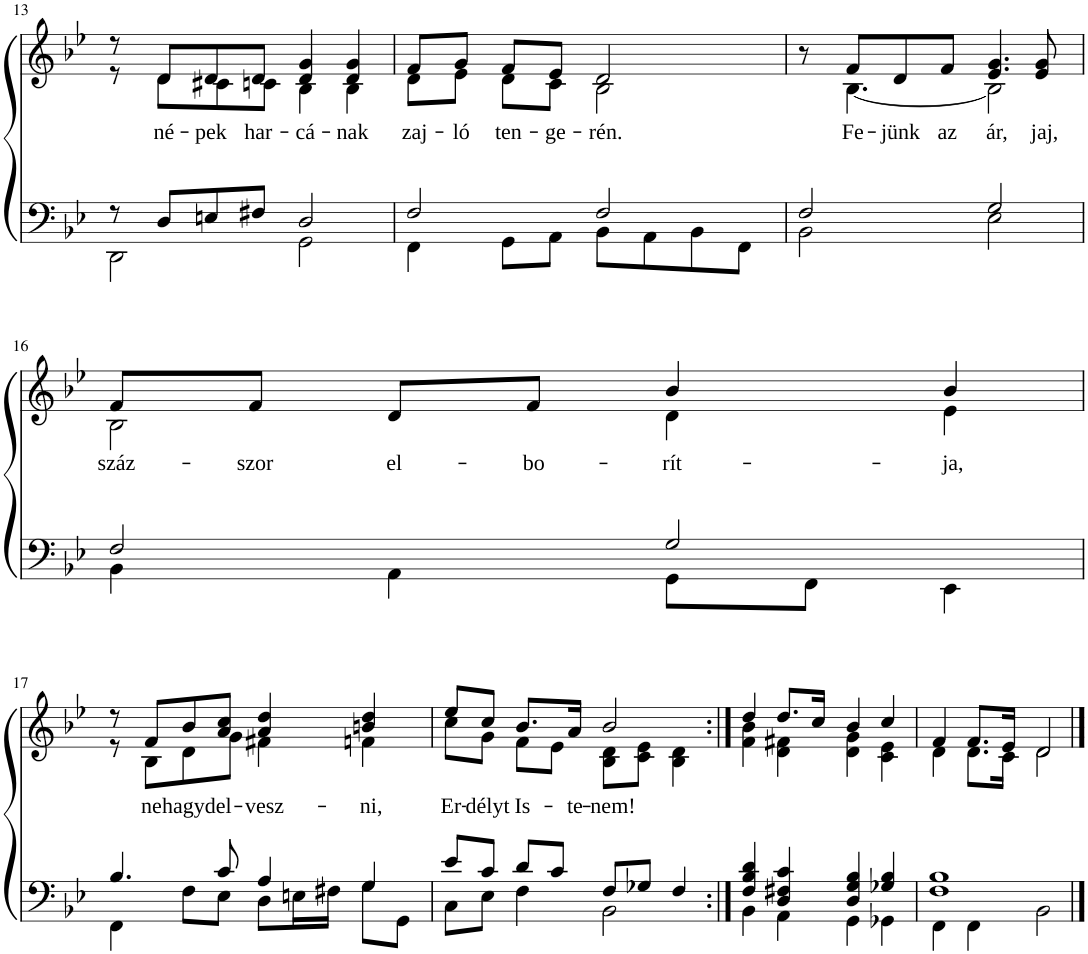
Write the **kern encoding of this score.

**kern	**kern	**text
*part1	*part1	*part1
*staff2	*staff1	*staff1
*I"Organ + Voice	*	*
!!LO:PB:g=z
*clefF4	*clefG2	*
*k[b-e-]	*k[b-e-]	*
*M4/4	*M4/4	*
=13	=13	=13
*^	*^	*
8r	2DD\	8r	8r	.
!	!	!	!	!LO:LY:b
8D/L	.	8d/L	8d\L	né-
!	!	!	!	!LO:LY:b
8En/	.	8d/	8c#X\	-pek
!	!	!	!	!LO:LY:b
8F#X/J	.	8d/J	8cn\J	har-
!	!	!	!	!LO:LY:b
2D/	2GG\	4d/ 4g/	4B-\	-cá-
!	!	!	!	!LO:LY:b
.	.	4d/ 4g/	4B-\	-nak
=14	=14	=14	=14	=14
!	!	!	!	!LO:LY:b
2F/	4FF\	8f/L	8d\L	zaj-
!	!	!	!	!LO:LY:b
.	.	8g/J	8e-\J	-ló
!	!	!	!	!LO:LY:b
.	8GG\L	8f/L	8d\L	ten-
!	!	!	!	!LO:LY:b
.	8AA\J	8e-/J	8c\J	-ge-
!	!	!	!	!LO:LY:b
2F/	8BB-\L	2d/	2B-\	-rén.
.	8AA\	.	.	.
.	8BB-\	.	.	.
.	8FF\J	.	.	.
=15	=15	=15	=15	=15
2F/	2BB-\	8r	8ryy	.
!	!	!	!	!LO:LY:b
.	.	8f/L	[4.B-\	Fe-
!	!	!	!	!LO:LY:b
.	.	8d/	.	-jünk
!	!	!	!	!LO:LY:b
.	.	8f/J	.	az
!	!	!	!	!LO:LY:b
2G/	2E-\	4.e-/ 4.g/	2B-\]	ár,
!	!	!	!	!LO:LY:b
.	.	8e-/ 8g/	.	jaj,
!!LO:LB:g=z	!!
=16	=16	=16	=16	=16
!	!	!	!	!LO:LY:b
2F/	4BB-\	8f/L	2B-\	száz-
!	!	!	!	!LO:LY:b
.	.	8f/J	.	-szor
!	!	!	!	!LO:LY:b
.	4AA\	8d/L	.	el-
!	!	!	!	!LO:LY:b
.	.	8f/J	.	-bo-
!	!	!	!	!LO:LY:b
2G/	8GG\L	4b-/	4d\	-rít-
.	8FF\J	.	.	.
!	!	!	!	!LO:LY:b
.	4EE-\	4b-/	4e-\	-ja,
!!LO:LB:g=z	!!
=17	=17	=17	=17	=17
4.B-/	4FF\	8r	8r	.
!	!	!	!	!LO:LY:b
.	.	8f/L	8B-\L	ne
!	!	!	!	!LO:LY:b
.	8F\L	8b-/	8d\	hagyd
!	!	!	!	!LO:LY:b
8c/	8E-\J	8a/ 8cc/J	8g\J	el-
!	!	!	!	!LO:LY:b
4A/	8D\L	4a/ 4dd/	4f#X\	-vesz-
.	16En\L	.	.	.
.	16F#X\JJ	.	.	.
!	!	!	!	!LO:LY:b
4G/	8G\L	4bn/ 4dd/	4fn\	-ni,
.	8GG\J	.	.	.
=18	=18	=18	=18	=18
!	!	!	!	!LO:LY:b
8e-/L	8C\L	8ee-/L	8cc\L	Er-
!	!	!	!	!LO:LY:b
8c/J	8E-\J	8cc/J	8g\J	-délyt
!	!	!	!	!LO:LY:b
8d/L	4F\	8.b-/L	8f\L	Is-
8c/J	.	.	8e-\J	.
!	!	!	!	!LO:LY:b
.	.	16a/Jk	.	-te-
!	!	!	!	!LO:LY:b
8F/L	2BB-\	2b-/	8B-\ 8d\L	-nem!
8G-X/J	.	.	8c\ 8e-\J	.
4F/	.	.	4B-\ 4d\	.
=19:|!	=19:|!	=19:|!	=19:|!	=19:|!
4F/ 4B-/ 4d/	4BB-\	4dd/	4f\ 4b-\	.
4D/ 4F#X/ 4c/	4AA\	8.dd/L	4d\ 4f#X\	.
.	.	16cc/Jk	.	.
4D/ 4G/ 4B-/	4GG\	4b-/	4d\ 4g\	.
4G-X/ 4B-/	4GG-X\	4cc/	4c\ 4e-\	.
=20	=20	=20	=20	=20
1F 1B-	4FF\	4f/	4d\	.
.	4FF\	8.f/L	8.d\L	.
.	.	16e-/Jk	16c\Jk	.
.	2BB-\	2d/	2d\	.
*v	*v	*	*	*
*	*v	*v	*
==	==	==
*-	*-	*-
